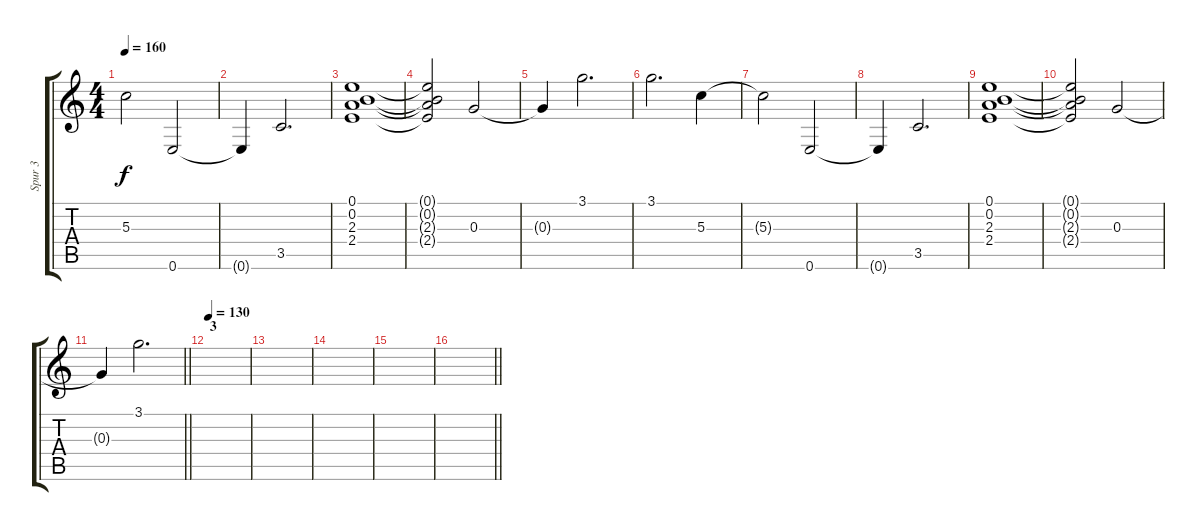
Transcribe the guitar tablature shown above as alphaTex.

\track ("Spur 3" "Spur 3") {instrument distortionguitar}
\staff {score tabs}
\tuning (E4 B3 G3 D3 A2 E2) {hide}
\ts (4 4)
\tempo 160
\clef g2
\ks c
5.3{t}.2{dy f} 0.6.2 |
0.6{t}.4 3.5.2{d} |
(0.1 0.2 2.3 2.4).1 |
(0.1{t} 0.2{t} 2.3{t} 2.4{t}).2 0.3.2 |
0.3{t}.4 3.1.2{d} |
3.1.2{d} 5.3.4 |
5.3{t}.2 0.6.2 |
0.6{t}.4 3.5.2{d} |
(0.1 0.2 2.3 2.4).1 |
(0.1{t} 0.2{t} 2.3{t} 2.4{t}).2 0.3.2 |
\barLineRight lightlight
0.3{t}.4 3.1.2{d} |
\section ("" "3")
\tempo 130
|
|
|
|
\barLineRight lightlight
